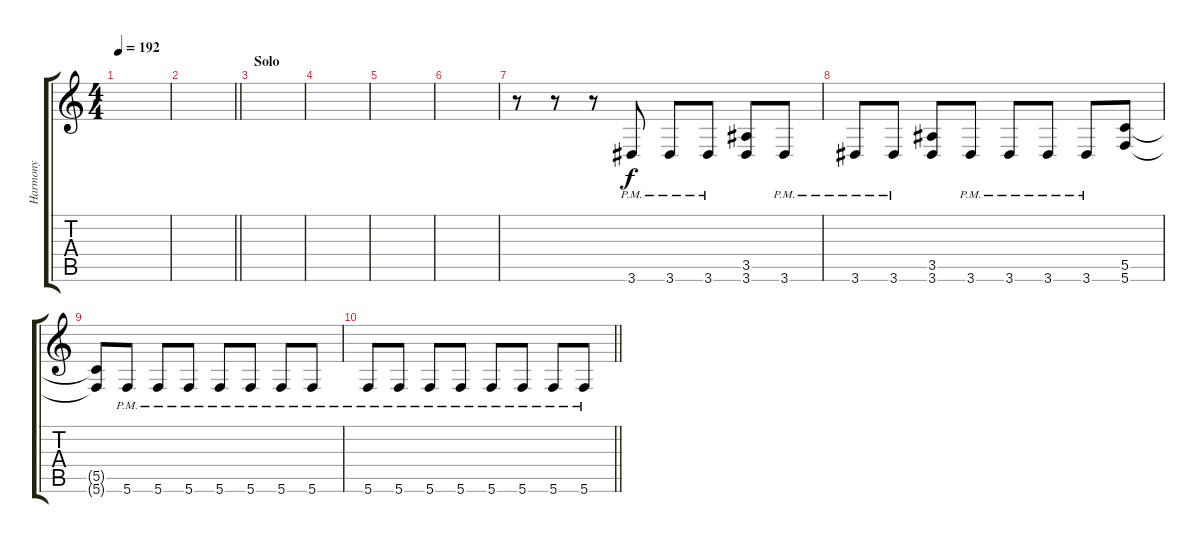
\track ("Harmony" "Harmony") {instrument overdrivenguitar}
\staff {score tabs}
\tuning (D4 A3 F3 C3 G2 C2) {hide}
\ts (4 4)
\tempo 192
\clef g2
\ks c
|
\barLineRight lightlight
|
\section ("" "Solo")
|
|
|
|
r.8{instrument distortionguitar} r.8 r.8 3.6{pm}.8 3.6{pm}.8 3.6{pm}.8 (3.5 3.6).8 3.6{pm}.8 |
3.6{pm}.8 3.6{pm}.8 (3.5 3.6).8 3.6{pm}.8 3.6{pm}.8 3.6{pm}.8 3.6{pm}.8 (5.5 5.6).8 |
(5.5{t} 5.6{t}).8 5.6{pm}.8 5.6{pm}.8 5.6{pm}.8 5.6{pm}.8 5.6{pm}.8 5.6{pm}.8 5.6{pm}.8 |
\barLineRight lightlight
5.6{pm}.8 5.6{pm}.8 5.6{pm}.8 5.6{pm}.8 5.6{pm}.8 5.6{pm}.8 5.6{pm}.8 5.6{pm}.8
